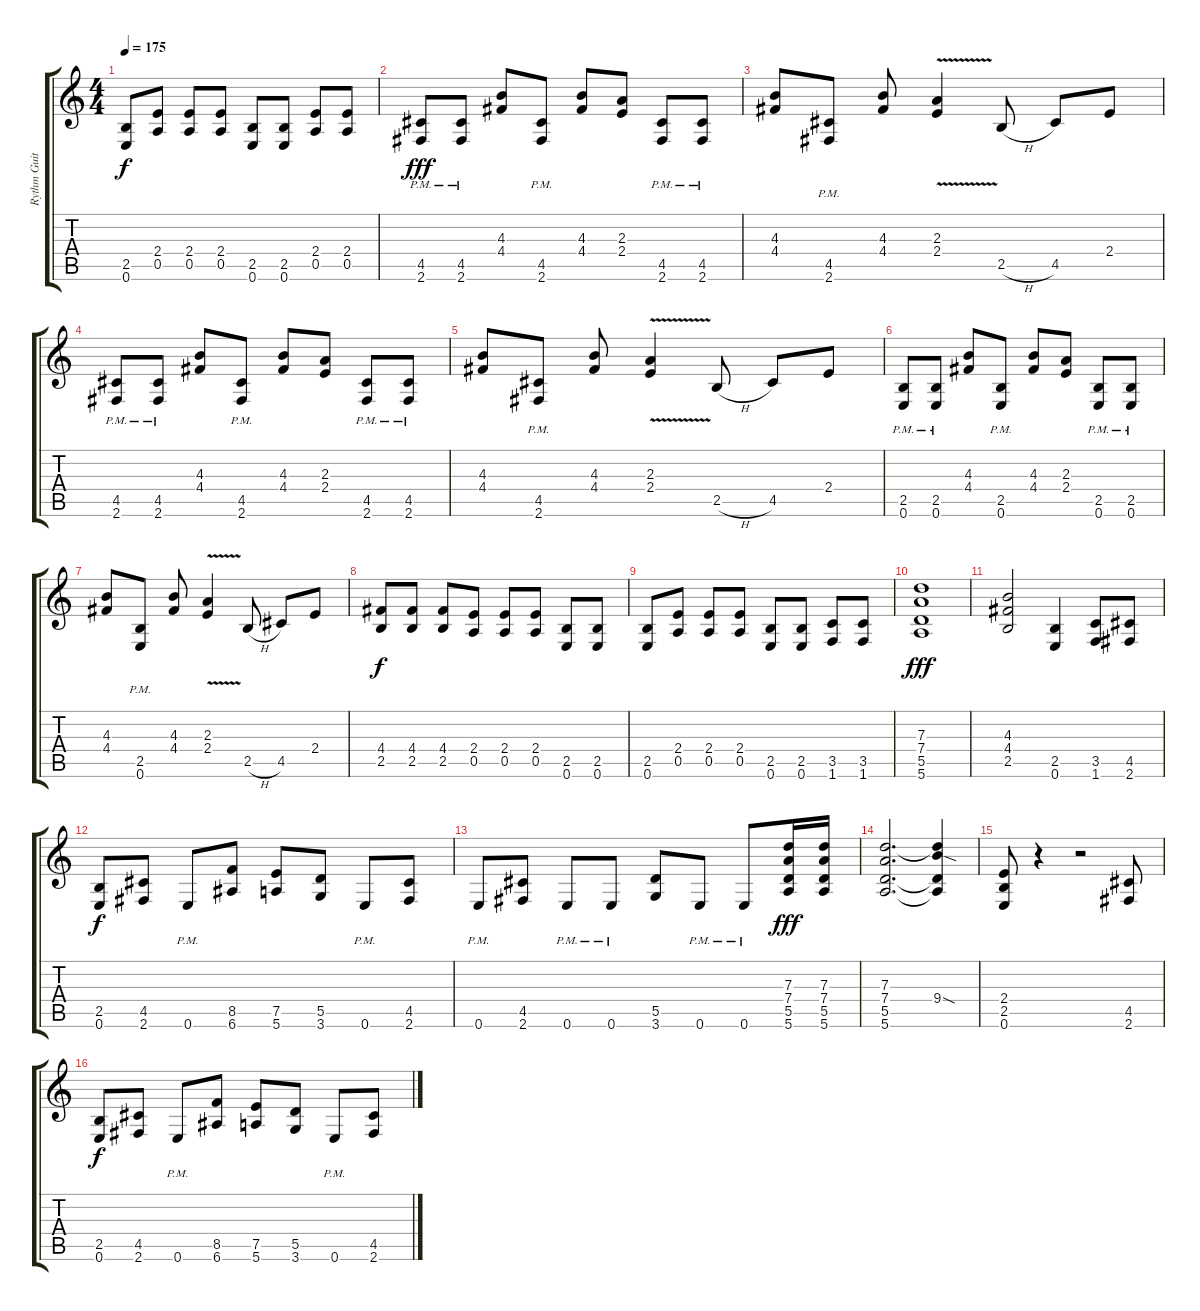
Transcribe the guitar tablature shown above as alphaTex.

\track ("Rythm Guitar" "Rythm Guit") {instrument distortionguitar}
\staff {score tabs}
\tuning (E4 B3 G3 D3 A2 E2) {hide}
\ts (4 4)
\tempo 175
\clef g2
\ks c
(2.5 0.6).8{dy f} (2.4 0.5).8 (2.4 0.5).8 (2.4 0.5).8 (2.5 0.6).8 (2.5 0.6).8 (2.4 0.5).8 (2.4 0.5).8 |
(4.5{pm} 2.6{pm}).8{dy fff} (4.5{pm} 2.6{pm}).8 (4.3 4.4).8 (4.5{pm} 2.6{pm}).8 (4.3 4.4).8 (2.3 2.4).8 (4.5{pm} 2.6{pm}).8 (4.5{pm} 2.6{pm}).8 |
(4.3 4.4).8 (4.5{pm} 2.6{pm}).8 (4.3 4.4).8 (2.3{v} 2.4{v}).4 2.5{h}.8 4.5.8 2.4.8 |
(4.5{pm} 2.6{pm}).8 (4.5{pm} 2.6{pm}).8 (4.3 4.4).8 (4.5{pm} 2.6{pm}).8 (4.3 4.4).8 (2.3 2.4).8 (4.5{pm} 2.6{pm}).8 (4.5{pm} 2.6{pm}).8 |
(4.3 4.4).8 (4.5{pm} 2.6{pm}).8 (4.3 4.4).8 (2.3{v} 2.4{v}).4 2.5{h}.8 4.5.8 2.4.8 |
(2.5{pm} 0.6{pm}).8 (2.5{pm} 0.6{pm}).8 (4.3 4.4).8 (2.5{pm} 0.6{pm}).8 (4.3 4.4).8 (2.3 2.4).8 (2.5{pm} 0.6{pm}).8 (2.5{pm} 0.6{pm}).8 |
(4.3 4.4).8 (2.5{pm} 0.6{pm}).8 (4.3 4.4).8 (2.3{v} 2.4{v}).4 2.5{h}.8 4.5.8 2.4.8 |
(4.4 2.5).8{dy f} (4.4 2.5).8 (4.4 2.5).8 (2.4 0.5).8 (2.4 0.5).8 (2.4 0.5).8 (2.5 0.6).8 (2.5 0.6).8 |
(2.5 0.6).8 (2.4 0.5).8 (2.4 0.5).8 (2.4 0.5).8 (2.5 0.6).8 (2.5 0.6).8 (3.5 1.6).8 (3.5 1.6).8 |
(7.3 7.4 5.5 5.6).1{dy fff} |
(4.3 4.4 2.5).2 (2.5 0.6).4 (3.5 1.6).8 (4.5 2.6).8 |
(2.5 0.6).8{dy f} (4.5 2.6).8 0.6{pm}.8 (8.5 6.6).8 (7.5 5.6).8 (5.5 3.6).8 0.6{pm}.8 (4.5 2.6).8 |
0.6{pm}.8 (4.5 2.6).8 0.6{pm}.8 0.6{pm}.8 (5.5 3.6).8 0.6{pm}.8 0.6{pm}.8 (7.3 7.4 5.5 5.6).16{dy fff} (7.3 7.4 5.5 5.6).16 |
(7.3 7.4 5.5 5.6).2{d} (7.3{t} 9.4{sod} 5.5{t} 5.6{t}).4 |
(2.4 2.5 0.6).8 r.4 r.2 (4.5 2.6).8 |
(2.5 0.6).8{dy f} (4.5 2.6).8 0.6{pm}.8 (8.5 6.6).8 (7.5 5.6).8 (5.5 3.6).8 0.6{pm}.8 (4.5 2.6).8
